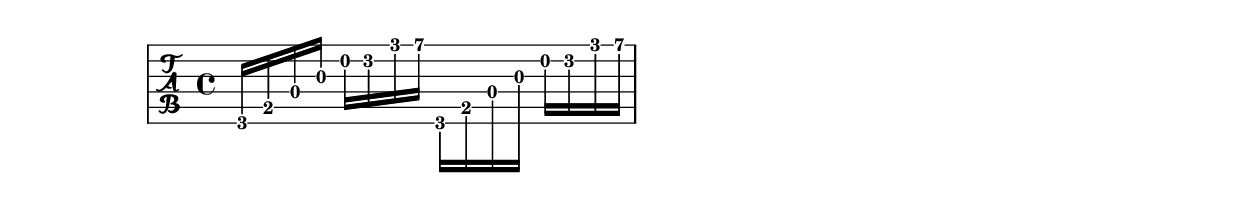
% DO NOT EDIT this file manually; it is automatically
% generated from Documentation/snippets/new
% Make any changes in Documentation/snippets/new/
% and then run scripts/auxiliar/makelsr.py
%
% This file is in the public domain.
%% Note: this file works from version 2.14.0
\version "2.14.0"

\header {
%% Translation of GIT committish: 70f5f30161f7b804a681cd080274bfcdc9f4fe8c
  texidoces = "
La dirección de las plicas se contola de la misma forma en la
tablatura que en la notación tradicional. Las barras se pueden
poner horizontales, como se muestra en este ejemplo.

"
  doctitlees = "Comportamiento de las plicas y las barras de corchea en tablaturas"


%% Translation of GIT committish: 0a868be38a775ecb1ef935b079000cebbc64de40
  texidocde = "
Die Richtung von Hälsen wird in Tabulaturen genauso wie in normaler Notation
eingestellt.  Balken können horizontal eingestellt werden, wie das Beispiel
zeigt.

"
  doctitlede = "Hals- und Balkenverhalten in einer Tabulatur"

%% Translation of GIT committish: 718fa63a806b2ae307f320e250bc83236e9cd136

  texidocfr = "
La direction des hampes se gère dans les tablatures tout comme en
notation traditionnelle.  Les ligatures peuvent être mises à l'horizontale
comme le montre cet exemple.

"
  doctitlefr = "Hampes et ligatures en mode tablature"


  lsrtags = "fretted-strings"
  texidoc = "
The direction of stems is controlled the same way in tablature as in
traditional notation.  Beams can be made horizontal, as shown in this
example.
"
  doctitle = "Stem and beam behavior in tablature"
} % begin verbatim


\new TabStaff {
  \relative c {
    \tabFullNotation
    g16 b d g b d g b
    \stemDown
    \override Beam #'concaveness = #10000
    g,,16 b d g b d g b
  }
}
